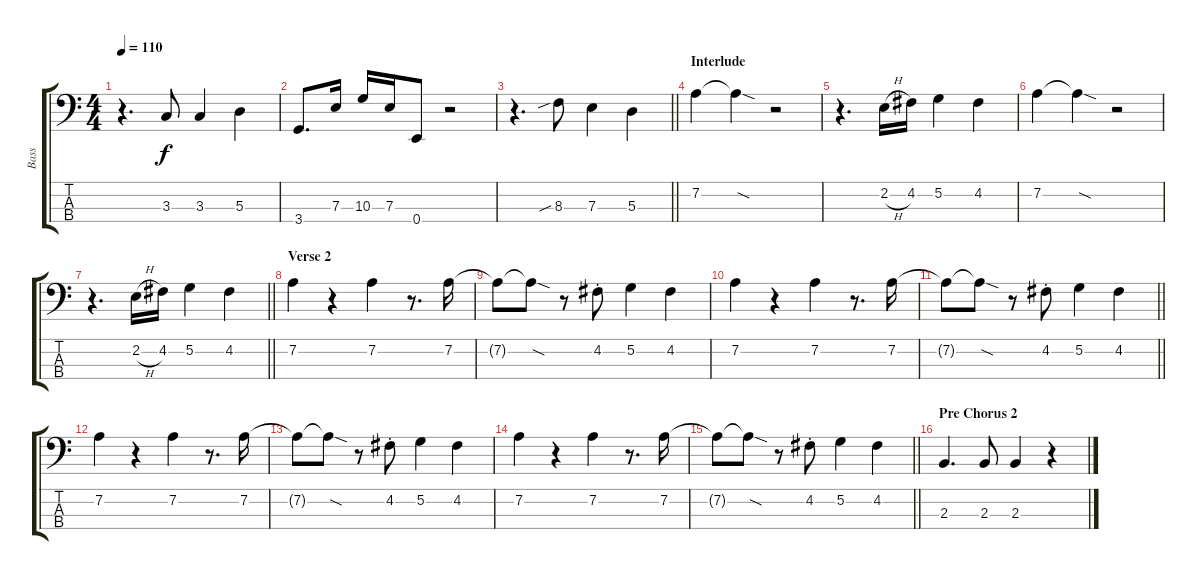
\track ("Bass" "Bass") {instrument electricbassfinger}
\staff {score tabs}
\tuning (G2 D2 A1 E1) {hide}
\ts (4 4)
\tempo 110
\clef f4
\ks c
r.4{d dy f} 3.3.8 3.3.4 5.3.4 |
3.4.8{d} 7.3.16 10.3.16 7.3.16 0.4.8 r.2 |
\barLineRight lightlight
r.4{d} 8.3{sib}.8 7.3.4 5.3.4 |
\section ("" "Interlude")
7.2.4 7.2{sod t}.4 r.2 |
r.4{d} 2.2{h}.16 4.2.16 5.2.4 4.2.4 |
7.2.4 7.2{sod t}.4 r.2 |
\barLineRight lightlight
r.4{d} 2.2{h}.16 4.2.16 5.2.4 4.2.4 |
\section ("" "Verse 2")
7.2.4 r.4 7.2.4 r.8{d} 7.2.16 |
7.2{t}.8 7.2{sod t}.8 r.8 4.2{st}.8 5.2.4 4.2.4 |
7.2.4 r.4 7.2.4 r.8{d} 7.2.16 |
\barLineRight lightlight
7.2{t}.8 7.2{sod t}.8 r.8 4.2{st}.8 5.2.4 4.2.4 |
7.2.4 r.4 7.2.4 r.8{d} 7.2.16 |
7.2{t}.8 7.2{sod t}.8 r.8 4.2{st}.8 5.2.4 4.2.4 |
7.2.4 r.4 7.2.4 r.8{d} 7.2.16 |
\barLineRight lightlight
7.2{t}.8 7.2{sod t}.8 r.8 4.2{st}.8 5.2.4 4.2.4 |
\section ("" "Pre Chorus 2")
2.3.4{d} 2.3.8 2.3.4 r.4
